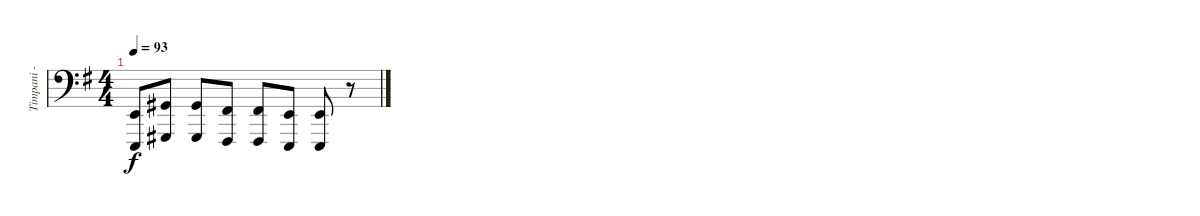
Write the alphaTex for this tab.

\track ("Timpani - Ed Warby" "Timpani - ") {instrument cello}
\staff {score}
\tuning (G2 D2 A1 E1 B0) {hide}
\ts (4 4)
\tempo 93
\clef f4
\ks eminor
(2.2 0.4).8{dy f} (1.1 4.4).8 (1.1 4.4).8 (4.2 2.4).8 (4.2 2.4).8 (2.2 0.4).8 (2.2 0.4).8 r.8
